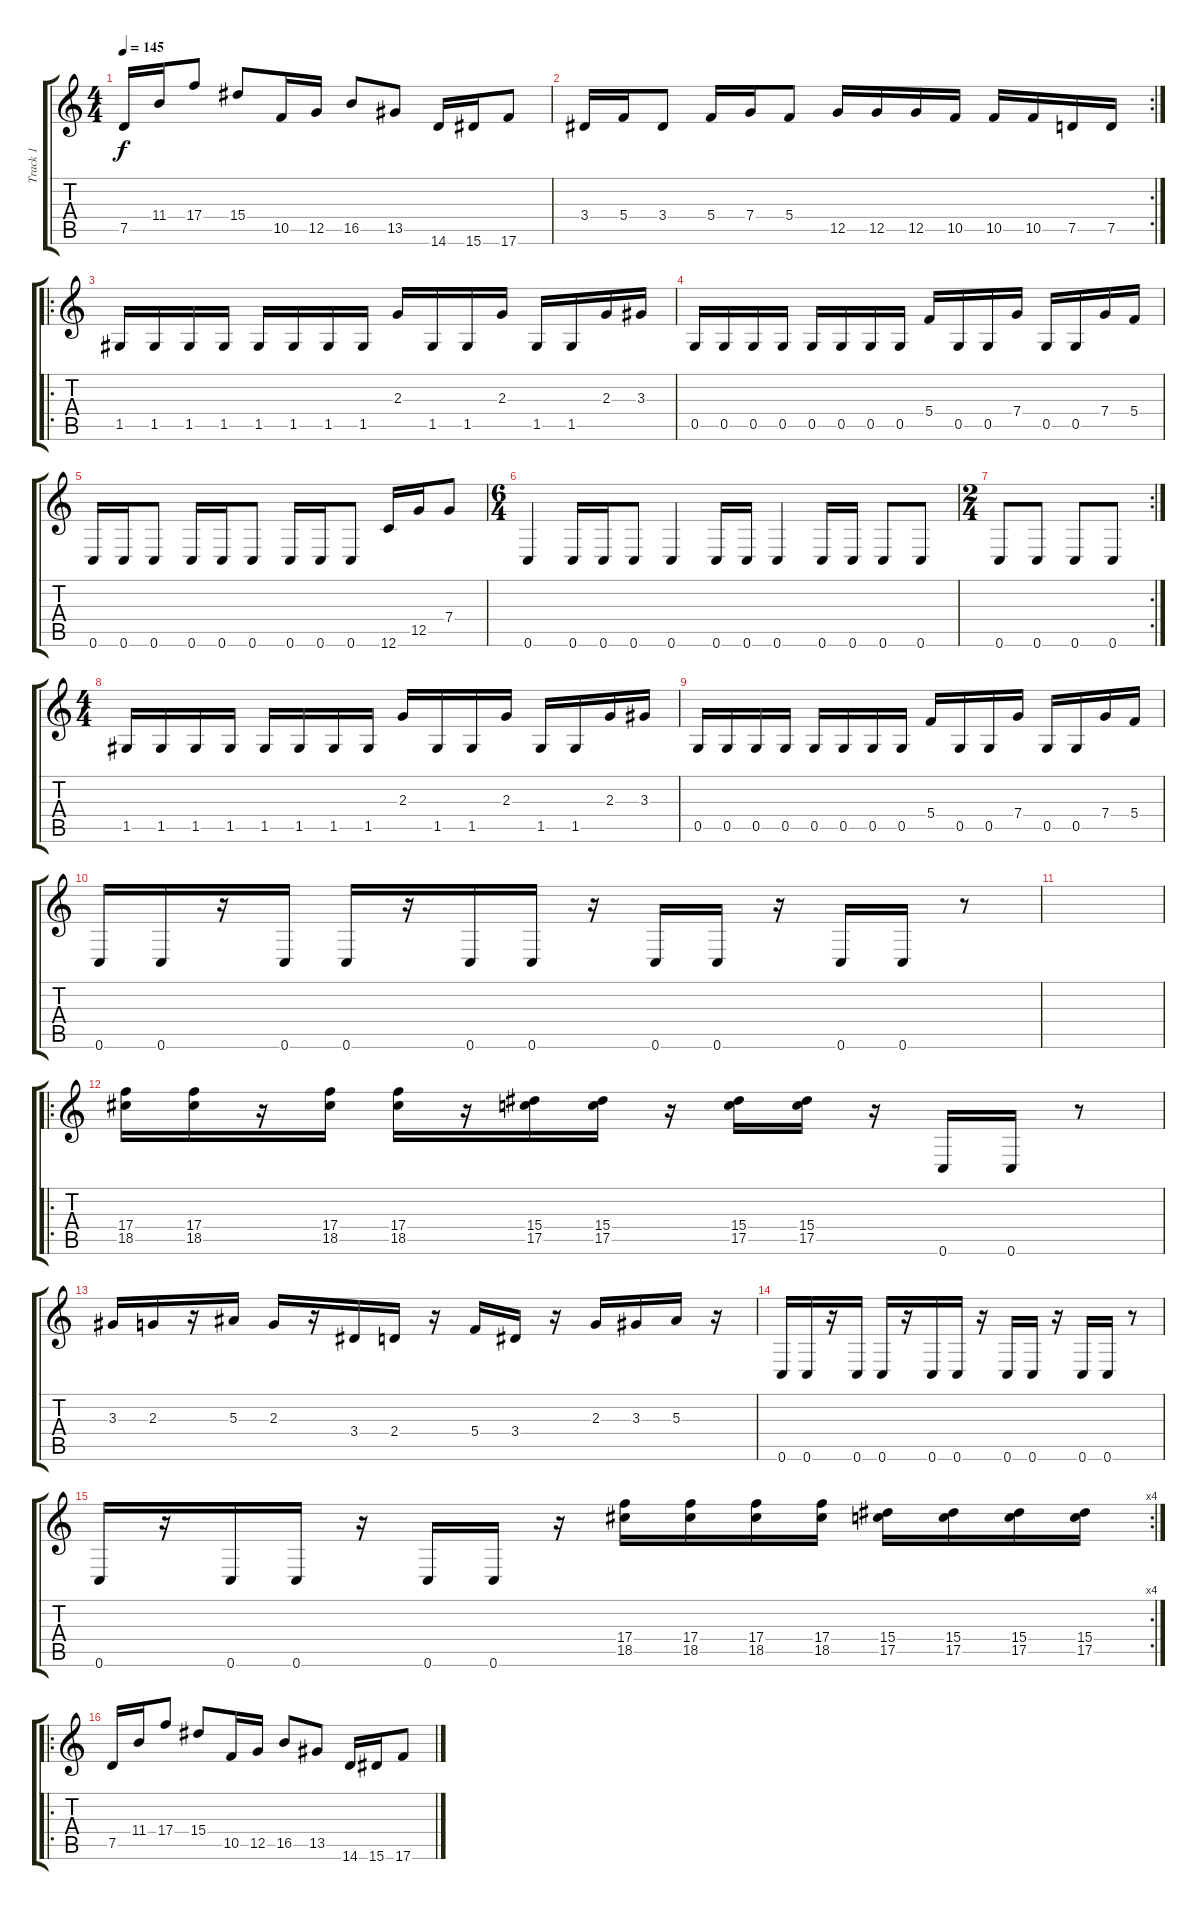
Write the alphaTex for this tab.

\track ("Track 1" "Track 1") {instrument distortionguitar}
\staff {score tabs}
\tuning (D4 A3 F3 C3 G2 C2) {hide}
\ts (4 4)
\tempo 145
\clef g2
\ks c
7.5.16{dy f} 11.4.16 17.4.8 15.4.8 10.5.16 12.5.16 16.5.8 13.5.8 14.6.16 15.6.16 17.6.8 |
\rc 2
3.4.16 5.4.16 3.4.8 5.4.16 7.4.16 5.4.8 12.5.16 12.5.16 12.5.16 10.5.16 10.5.16 10.5.16 7.5.16 7.5.16 |
\ro
1.5.16 1.5.16 1.5.16 1.5.16 1.5.16 1.5.16 1.5.16 1.5.16 2.3.16 1.5.16 1.5.16 2.3.16 1.5.16 1.5.16 2.3.16 3.3.16 |
0.5.16 0.5.16 0.5.16 0.5.16 0.5.16 0.5.16 0.5.16 0.5.16 5.4.16 0.5.16 0.5.16 7.4.16 0.5.16 0.5.16 7.4.16 5.4.16 |
0.6.16 0.6.16 0.6.8 0.6.16 0.6.16 0.6.8 0.6.16 0.6.16 0.6.8 12.6.16 12.5.16 7.4.8 |
\ts (6 4)
0.6.4 0.6.16 0.6.16 0.6.8 0.6.4 0.6.16 0.6.16 0.6.4 0.6.16 0.6.16 0.6.8 0.6.8 |
\rc 2
\ts (2 4)
0.6.8 0.6.8 0.6.8 0.6.8 |
\ts (4 4)
1.5.16 1.5.16 1.5.16 1.5.16 1.5.16 1.5.16 1.5.16 1.5.16 2.3.16 1.5.16 1.5.16 2.3.16 1.5.16 1.5.16 2.3.16 3.3.16 |
0.5.16 0.5.16 0.5.16 0.5.16 0.5.16 0.5.16 0.5.16 0.5.16 5.4.16 0.5.16 0.5.16 7.4.16 0.5.16 0.5.16 7.4.16 5.4.16 |
0.6.16 0.6.16 r.16 0.6.16 0.6.16 r.16 0.6.16 0.6.16 r.16 0.6.16 0.6.16 r.16 0.6.16 0.6.16 r.8 |
|
\ro
(17.4 18.5).16 (17.4 18.5).16 r.16 (17.4 18.5).16 (17.4 18.5).16 r.16 (15.4 17.5).16 (15.4 17.5).16 r.16 (15.4 17.5).16 (15.4 17.5).16 r.16 0.6.16 0.6.16 r.8 |
3.3.16 2.3.16 r.16 5.3.16 2.3.16 r.16 3.4.16 2.4.16 r.16 5.4.16 3.4.16 r.16 2.3.16 3.3.16 5.3.16 r.16 |
0.6.16 0.6.16 r.16 0.6.16 0.6.16 r.16 0.6.16 0.6.16 r.16 0.6.16 0.6.16 r.16 0.6.16 0.6.16 r.8 |
\rc 4
0.6.16 r.16 0.6.16 0.6.16 r.16 0.6.16 0.6.16 r.16 (17.4 18.5).16 (17.4 18.5).16 (17.4 18.5).16 (17.4 18.5).16 (15.4 17.5).16 (15.4 17.5).16 (15.4 17.5).16 (15.4 17.5).16 |
\ro
7.5.16 11.4.16 17.4.8 15.4.8 10.5.16 12.5.16 16.5.8 13.5.8 14.6.16 15.6.16 17.6.8
